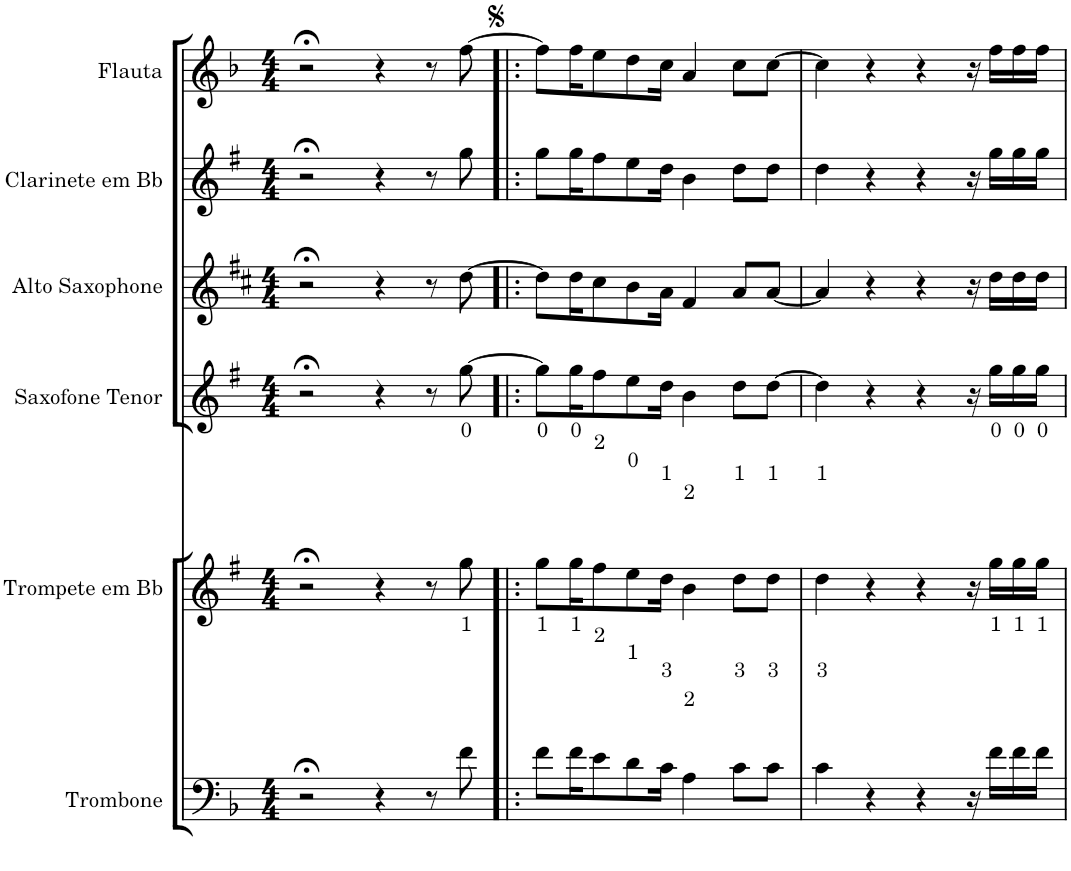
**kern	**kern	**kern	**kern	**kern	**kern
*part6	*part5	*part4	*part3	*part2	*part1
*staff6	*staff5	*staff4	*staff3	*staff2	*staff1
*I"Trombone	*I"Trompete em Bb	*I"Saxofone Tenor	*I"Alto Saxophone	*I"Clarinete em Bb	*I"Flauta
*I'Tbn.	*I'Tpt. em Bb	*I'Sax. Tn.	*I'A. Sax	*I'Cl. em Bb	*I'Fl.
*clefF4	*clefG2	*clefG2	*clefG2	*clefG2	*clefG2
*	*Trd1c2	*Trd8c14	*Trd5c9	*Trd1c2	*
*k[b-]	*k[f#]	*k[f#]	*k[f#c#]	*k[f#]	*k[b-]
*M4/4	*M4/4	*M4/4	*M4/4	*M4/4	*M4/4
=1	=1	=1	=1	=1	=1
2r;<	2r;<	2r;<	2r;<	2r;<	2r;<
4r	4r	4r	4r	4r	4r
8r	8r	8r	8r	8r	8r
8f\	8gg\	[8gg\	[8dd\	8gg\	[8ff\
=2!|:	=2!|:	=2!|:	=2!|:	=2!|:	=2!|:
8f\L	8gg\L	8gg\L]	8dd\L]	8gg\L	8ff\L]
16f\K	16gg\K	16gg\K	16dd\K	16gg\K	16ff\K
8e\	8ff#\	8ff#\	8cc#\	8ff#\	8ee\
8d\	8ee\	8ee\	8b\	8ee\	8dd\
16c\Jk	16dd\Jk	16dd\Jk	16a\Jk	16dd\Jk	16cc\Jk
4A\	4b\	4b\	4f#/	4b\	4a/
8c\L	8dd\L	8dd\L	8a/L	8dd\L	8cc\L
8c\J	8dd\J	[8dd\J	[8a/J	8dd\J	[8cc\J
=3	=3	=3	=3	=3	=3
4c\	4dd\	4dd\]	4a/]	4dd\	4cc\]
4r	4r	4r	4r	4r	4r
4r	4r	4r	4r	4r	4r
16r	16r	16r	16r	16r	16r
16f\LL	16gg\LL	16gg\LL	16dd\LL	16gg\LL	16ff\LL
16f\	16gg\	16gg\	16dd\	16gg\	16ff\
16f\JJ	16gg\JJ	16gg\JJ	16dd\JJ	16gg\JJ	16ff\JJ
=	=	=	=	=	=
*-	*-	*-	*-	*-	*-
